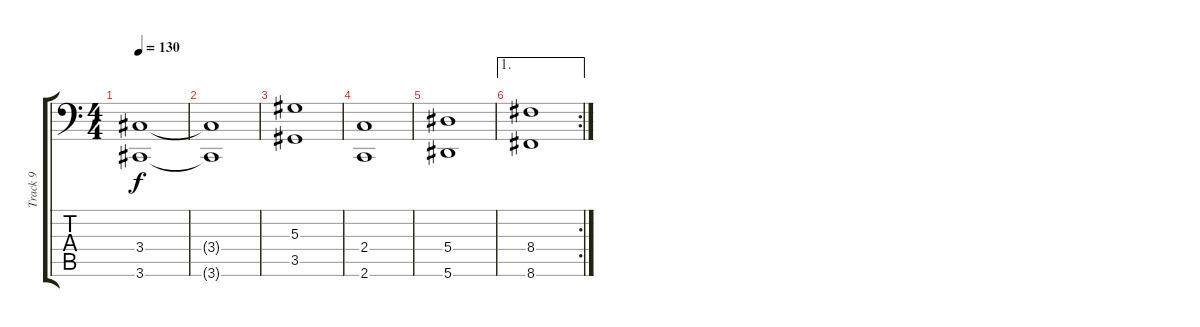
\track ("Track 9" "Track 9") {instrument pad4choir}
\staff {score tabs}
\tuning (C4 G3 Eb3 Bb2 F2 Bb1) {hide}
\ts (4 4)
\tempo 130
\clef f4
\ks c
(3.4 3.6).1{dy f} |
(3.4{t} 3.6{t}).1 |
(5.3 3.5).1 |
(2.4 2.6).1 |
(5.4 5.6).1 |
\ae 1
\rc 2
(8.4 8.6).1
